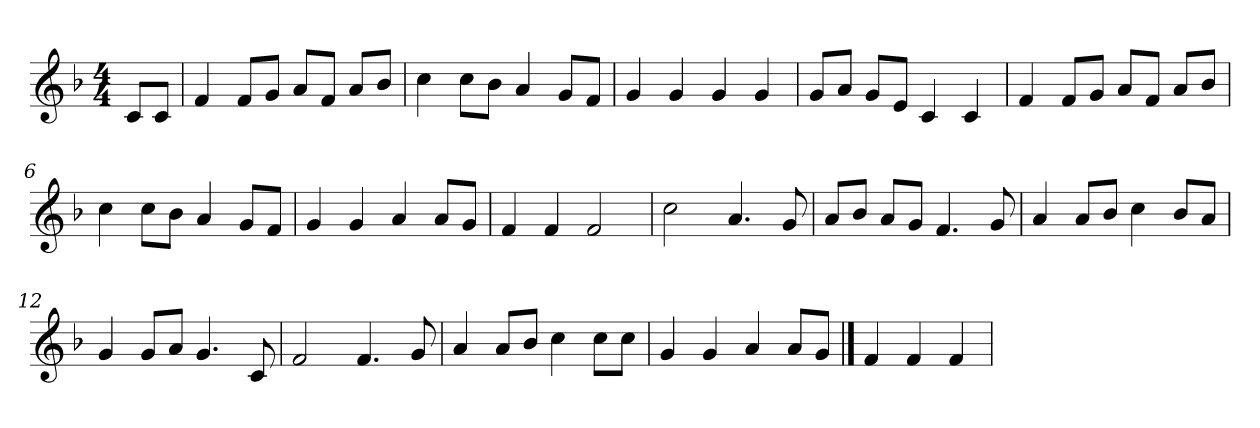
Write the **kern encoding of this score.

**kern
*part1
*staff1
*clefG2
*k[b-]
*F:
*M4/4
=
8c/L
8c/J
=1
4f/
8f/L
8g/J
8a/L
8f/J
8a/L
8b-/J
=2
4cc\
8cc\L
8b-\J
4a/
8g/L
8f/J
=3
4g/
4g/
4g/
4g/
=4
8g/L
8a/J
8g/L
8e/J
4c/
4c/
!!LO:LB:g=z
=5
4f/
8f/L
8g/J
8a/L
8f/J
8a/L
8b-/J
=6
4cc\
8cc\L
8b-\J
4a/
8g/L
8f/J
=7
4g/
4g/
4a/
8a/L
8g/J
=8
4f/
4f/
2f/
!!LO:LB:g=z
=9
2cc\
4.a/
8g/
=10
8a/L
8b-/J
8a/L
8g/J
4.f/
8g/
=11
4a/
8a/L
8b-/J
4cc\
8b-/L
8a/J
=12
4g/
8g/L
8a/J
4.g/
8c/
!!LO:LB:g=z
=13
2f/
4.f/
8g/
=14
4a/
8a/L
8b-/J
4cc\
8cc\L
8cc\J
=15
4g/
4g/
4a/
8a/L
8g/J
==16
4f/
4f/
4f/
=
*-
